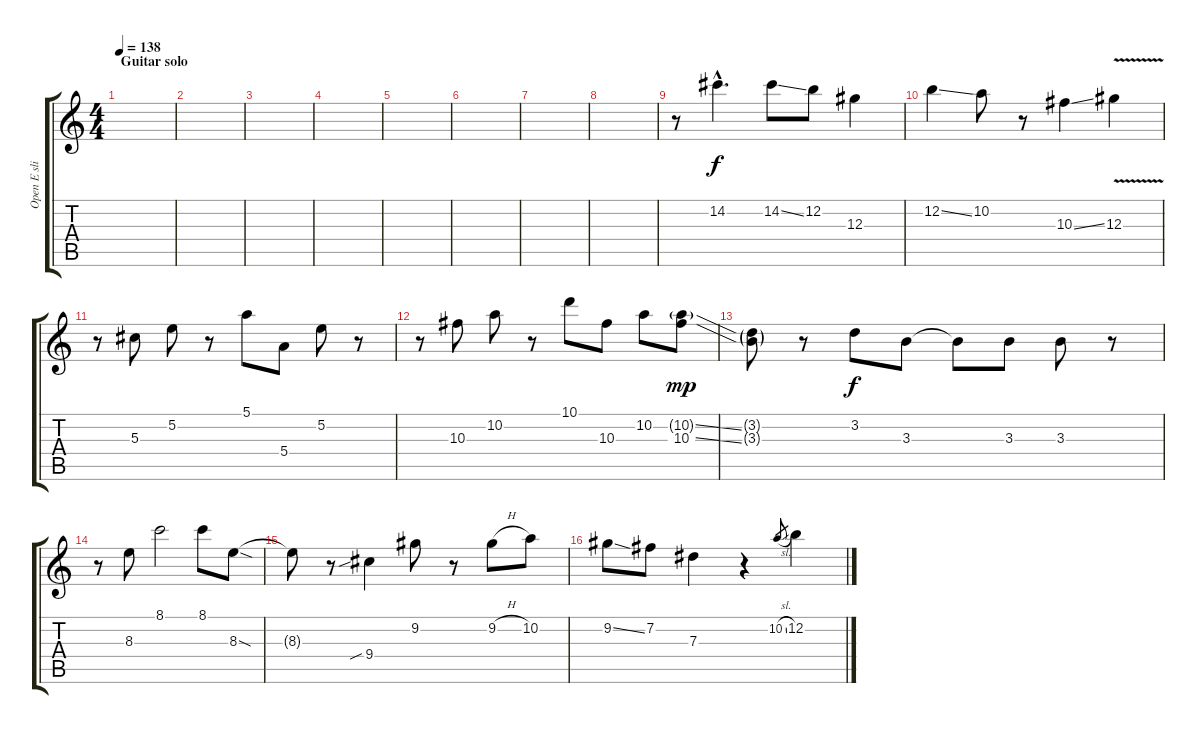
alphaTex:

\track ("Open E slide electric" "Open E sli") {instrument overdrivenguitar}
\staff {score tabs}
\tuning (E4 B3 Ab3 E3 B2 E2) {hide}
\ts (4 4)
\section ("" "Guitar solo")
\tempo 138
\clef g2
\ks c
|
|
|
|
|
|
|
|
r.8 14.2{hac}.4{d} 14.2{ss}.8 12.2.8 12.3.4 |
12.2{ss}.4 10.2.8 r.8 10.3{ss}.4 12.3{v}.4 |
r.8 5.3.8 5.2.8 r.8 5.1.8 5.4.8 5.2.8 r.8 |
r.8 10.3.8 10.2.8 r.8 10.1.8 10.3.8 10.2.8 (10.2{ss g} 10.3{ss}).8{dy mp} |
(3.2{g} 3.3{g}).8 r.8 3.2.8{dy f} 3.3.8 3.3{t}.8 3.3.8 3.3.8 r.8 |
r.8 8.3.8 8.1.2 8.1.8 8.3{sod}.8 |
8.3{t}.8 r.8 9.4{sib}.4 9.2.8 r.8 9.2{h}.8 10.2.8 |
9.2{ss}.8 7.2.8 7.3.4 r.4 10.2{sl}.8{gr} 12.2.4
